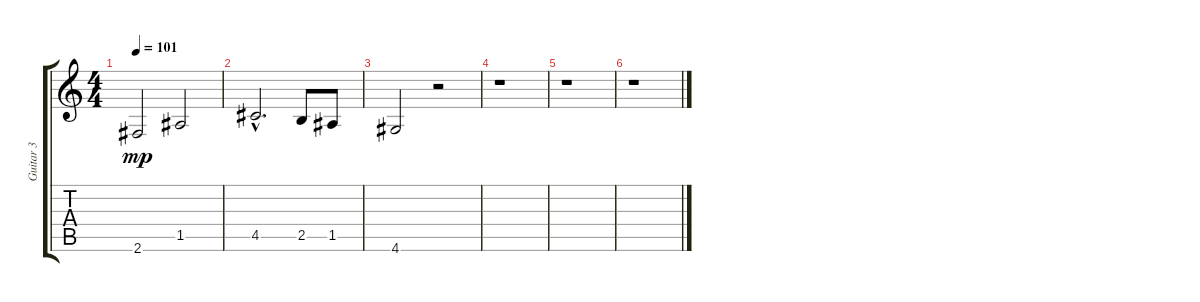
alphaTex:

\track ("Guitar 3" "Guitar 3") {instrument electricguitarclean}
\staff {score tabs}
\tuning (E4 B3 G3 D3 A2 E2) {hide}
\ts (4 4)
\tempo 101
\clef g2
\ks c
2.6.2{dy mp} 1.5.2 |
4.5{hac}.2{d} 2.5.8 1.5.8 |
4.6.2 r.2 |
r.1 |
r.1 |
r.1
